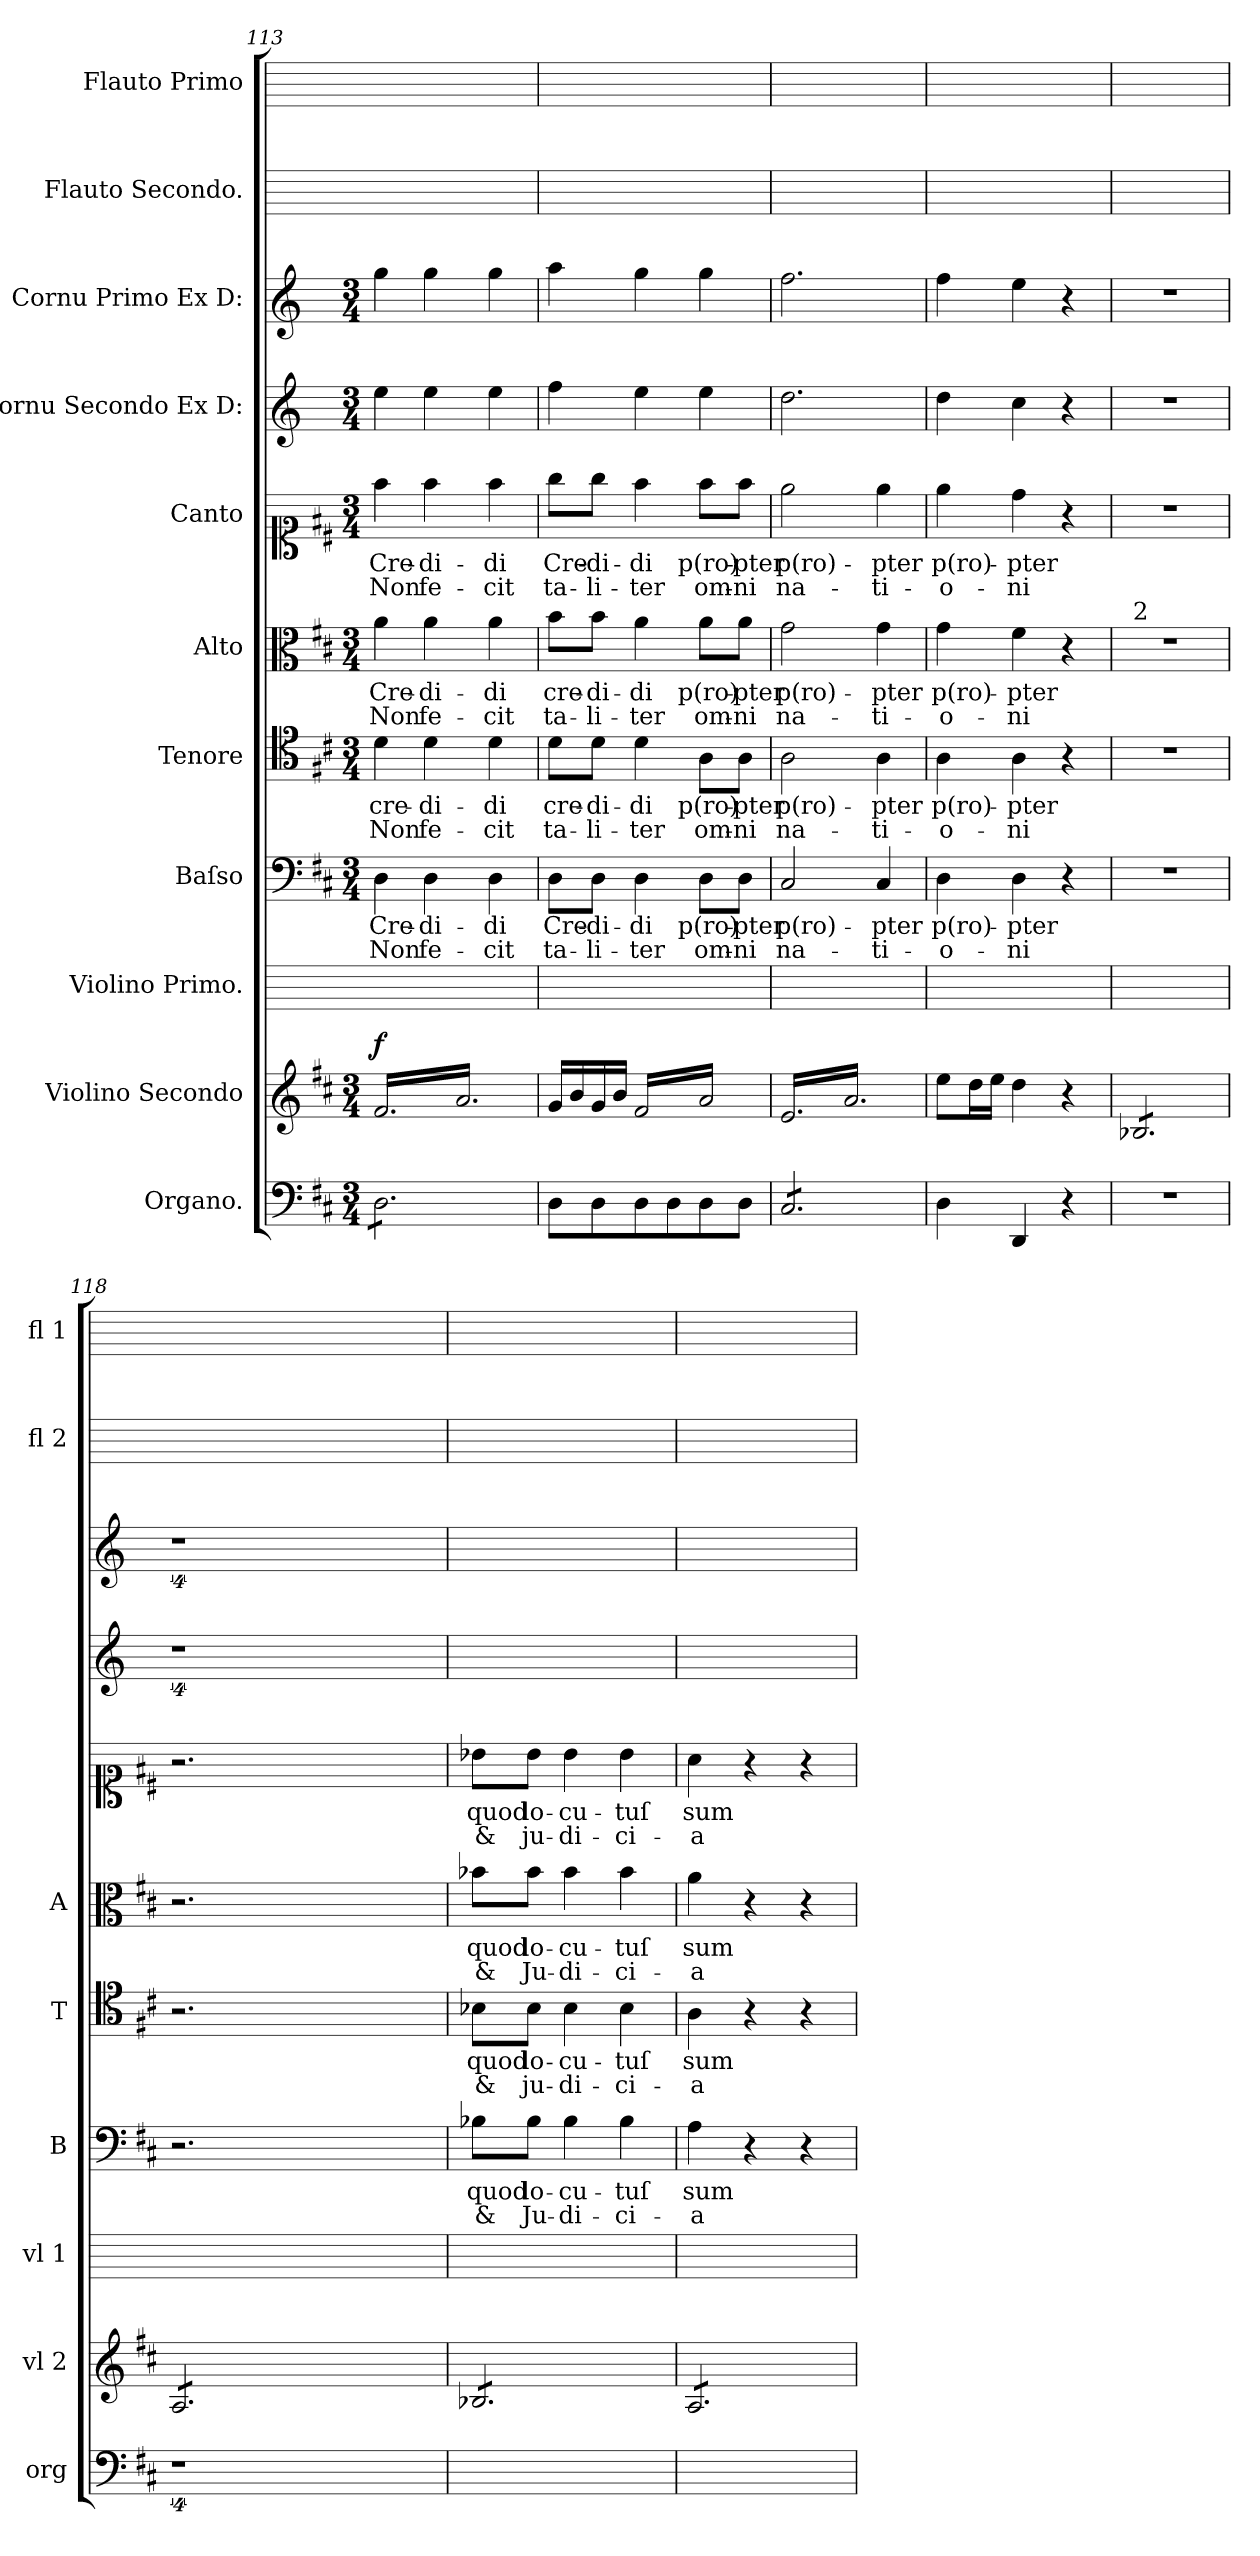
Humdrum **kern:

**kern	**kern	**dynam	**kern	**kern	**text	**text	**kern	**text	**text	**kern	**text	**text	**kern	**text	**text	**kern	**kern	**kern	**kern
*part11	*part10	*part10	*part9	*part8	*part8	*part8	*part7	*part7	*part7	*part6	*part6	*part6	*part5	*part5	*part5	*part4	*part3	*part2	*part1
*staff11	*staff10	*staff10	*staff9	*staff8	*staff8	*staff8	*staff7	*staff7	*staff7	*staff6	*staff6	*staff6	*staff5	*staff5	*staff5	*staff4	*staff3	*staff2	*staff1
*I"Organo.	*I"Violino Secondo	*	*I"Violino Primo.	*I"Baſso	*	*	*I"Tenore	*	*	*I"Alto	*	*	*I"Canto	*	*	*I"Cornu Secondo Ex D:	*I"Cornu Primo Ex D:	*I"Flauto Secondo.	*I"Flauto Primo
*I'org	*I'vl 2	*	*I'vl 1	*I'B	*	*	*I'T	*	*	*I'A	*	*	*	*	*	*	*	*I'fl 2	*I'fl 1
*clefF4	*clefG2	*	*	*clefF4	*	*	*clefC4	*	*	*clefC3	*	*	*clefC1	*	*	*clefG2	*clefG2	*	*
*	*	*	*	*	*	*	*	*	*	*	*	*	*	*	*	*ITrd6c10	*ITrd6c10	*	*
*k[f#c#]	*k[f#c#]	*	*	*k[f#c#]	*	*	*k[f#c#]	*	*	*k[f#c#]	*	*	*k[f#c#]	*	*	*k[f#c#]	*k[f#c#]	*	*
*M3/4	*M3/4	*	*	*M3/4	*	*	*M3/4	*	*	*M3/4	*	*	*M3/4	*	*	*M3/4	*M3/4	*	*
=113	=113	=113	=113	=113	=113	=113	=113	=113	=113	=113	=113	=113	=113	=113	=113	=113	=113	=113	=113
!	!	!LO:DY:a	!	!	!	!	!	!	!	!	!	!	!	!	!	!	!	!	!
*tremolo	*	*	*	*	*	*	*	*	*	*	*	*	*	*	*	*	*	*	*
*	*tremolo	*	*	*	*	*	*	*	*	*	*	*	*	*	*	*	*	*	*
8D\L	16f#/LL	f	2.ryy	4D\	Cre-	Non	4d\	cre-	Non	4a\	Cre-	Non	4ff#\	Cre-	Non	4f#\	4a\	2.ryy	2.ryy
.	16a/	.	.	.	.	.	.	.	.	.	.	.	.	.	.	.	.	.	.
8D\	16f#/	.	.	.	.	.	.	.	.	.	.	.	.	.	.	.	.	.	.
.	16a/	.	.	.	.	.	.	.	.	.	.	.	.	.	.	.	.	.	.
8D\	16f#/	.	.	4D\	-di-	fe-	4d\	-di-	fe-	4a\	-di-	fe-	4ff#\	-di-	fe-	4f#\	4a\	.	.
.	16a/	.	.	.	.	.	.	.	.	.	.	.	.	.	.	.	.	.	.
8D\	16f#/	.	.	.	.	.	.	.	.	.	.	.	.	.	.	.	.	.	.
.	16a/	.	.	.	.	.	.	.	.	.	.	.	.	.	.	.	.	.	.
8D\	16f#/	.	.	4D\	-di	-cit	4d\	-di	-cit	4a\	-di	-cit	4ff#\	-di	-cit	4f#\	4a\	.	.
.	16a/	.	.	.	.	.	.	.	.	.	.	.	.	.	.	.	.	.	.
8D\J	16f#/	.	.	.	.	.	.	.	.	.	.	.	.	.	.	.	.	.	.
*Xtremolo	*	*	*	*	*	*	*	*	*	*	*	*	*	*	*	*	*	*	*
.	16a/JJ	.	.	.	.	.	.	.	.	.	.	.	.	.	.	.	.	.	.
*	*Xtremolo	*	*	*	*	*	*	*	*	*	*	*	*	*	*	*	*	*	*
=114	=114	=114	=114	=114	=114	=114	=114	=114	=114	=114	=114	=114	=114	=114	=114	=114	=114	=114	=114
!	!	!	!	!	!LO:LY:i	!	!	!LO:LY:i	!	!	!	!	!	!LO:LY:i	!	!	!	!	!
8D\L	16g/LL	.	2.ryy	8D\L	Cre-	ta-	8d\L	cre-	ta-	8b\L	cre-	ta-	8gg\L	Cre-	ta-	4g\	4b\	2.ryy	2.ryy
.	16b/	.	.	.	.	.	.	.	.	.	.	.	.	.	.	.	.	.	.
!	!	!	!	!	!LO:LY:i	!	!	!LO:LY:i	!	!	!	!	!	!LO:LY:i	!	!	!	!	!
8D\	16g/	.	.	8D\J	-di-	-li-	8d\J	-di-	-li-	8b\J	-di-	-li-	8gg\J	-di-	-li-	.	.	.	.
.	16b/JJ	.	.	.	.	.	.	.	.	.	.	.	.	.	.	.	.	.	.
!	!	!	!	!	!LO:LY:i	!	!	!LO:LY:i	!	!	!	!	!	!LO:LY:i	!	!	!	!	!
*	*tremolo	*	*	*	*	*	*	*	*	*	*	*	*	*	*	*	*	*	*
8D\	16f#/LL	.	.	4D\	-di	-ter	4d\	-di	-ter	4a\	-di	-ter	4ff#\	-di	-ter	4f#\	4a\	.	.
.	16a/	.	.	.	.	.	.	.	.	.	.	.	.	.	.	.	.	.	.
8D\	16f#/	.	.	.	.	.	.	.	.	.	.	.	.	.	.	.	.	.	.
.	16a/	.	.	.	.	.	.	.	.	.	.	.	.	.	.	.	.	.	.
8D\	16f#/	.	.	8D\L	p(ro)-	om-	8A\L	p(ro)-	om-	8a\L	p(ro)-	om-	8ff#\L	p(ro)-	om-	4f#\	4a\	.	.
.	16a/	.	.	.	.	.	.	.	.	.	.	.	.	.	.	.	.	.	.
8D\J	16f#/	.	.	8D\J	-pter	-ni	8A\J	-pter	-ni	8a\J	-pter	-ni	8ff#\J	-pter	-ni	.	.	.	.
.	16a/JJ	.	.	.	.	.	.	.	.	.	.	.	.	.	.	.	.	.	.
=115	=115	=115	=115	=115	=115	=115	=115	=115	=115	=115	=115	=115	=115	=115	=115	=115	=115	=115	=115
!	!	!	!	!	!LO:LY:i	!	!	!LO:LY:i	!	!	!LO:LY:i	!	!	!LO:LY:i	!	!	!	!	!
*tremolo	*	*	*	*	*	*	*	*	*	*	*	*	*	*	*	*	*	*	*
8C#/L	16e/LL	.	2.ryy	2C#/	p(ro)-	na-	2A\	p(ro)-	na-	2g\	p(ro)-	na-	2ee\	p(ro)-	na-	2.e\	2.g\	2.ryy	2.ryy
.	16a/	.	.	.	.	.	.	.	.	.	.	.	.	.	.	.	.	.	.
8C#/	16e/	.	.	.	.	.	.	.	.	.	.	.	.	.	.	.	.	.	.
.	16a/	.	.	.	.	.	.	.	.	.	.	.	.	.	.	.	.	.	.
8C#/	16e/	.	.	.	.	.	.	.	.	.	.	.	.	.	.	.	.	.	.
.	16a/	.	.	.	.	.	.	.	.	.	.	.	.	.	.	.	.	.	.
8C#/	16e/	.	.	.	.	.	.	.	.	.	.	.	.	.	.	.	.	.	.
.	16a/	.	.	.	.	.	.	.	.	.	.	.	.	.	.	.	.	.	.
!	!	!	!	!	!LO:LY:i	!	!	!LO:LY:i	!	!	!LO:LY:i	!	!	!LO:LY:i	!	!	!	!	!
8C#/	16e/	.	.	4C#/	-pter	-ti-	4A\	-pter	-ti-	4g\	-pter	-ti-	4ee\	-pter	-ti-	.	.	.	.
.	16a/	.	.	.	.	.	.	.	.	.	.	.	.	.	.	.	.	.	.
8C#/J	16e/	.	.	.	.	.	.	.	.	.	.	.	.	.	.	.	.	.	.
*Xtremolo	*	*	*	*	*	*	*	*	*	*	*	*	*	*	*	*	*	*	*
.	16a/JJ	.	.	.	.	.	.	.	.	.	.	.	.	.	.	.	.	.	.
*	*Xtremolo	*	*	*	*	*	*	*	*	*	*	*	*	*	*	*	*	*	*
=116	=116	=116	=116	=116	=116	=116	=116	=116	=116	=116	=116	=116	=116	=116	=116	=116	=116	=116	=116
!	!	!	!	!	!LO:LY:i	!	!	!LO:LY:i	!	!	!LO:LY:i	!	!	!LO:LY:i	!	!	!	!	!
4D\	8ee\L	.	2.ryy	4D\	p(ro)-	-o-	4A\	p(ro)-	-o-	4g\	p(ro)-	-o-	4ee\	p(ro)-	-o-	4e\	4g\	2.ryy	2.ryy
.	.	.	.	.	.	.	.	.	.	.	.	.	.	.	.	.	.	.	.
.	16dd\L	.	.	.	.	.	.	.	.	.	.	.	.	.	.	.	.	.	.
.	16ee\JJ	.	.	.	.	.	.	.	.	.	.	.	.	.	.	.	.	.	.
!	!	!	!	!	!LO:LY:i	!	!	!LO:LY:i	!	!	!LO:LY:i	!	!	!LO:LY:i	!	!	!	!	!
4DD/	4dd\	.	.	4D\	-pter	-ni	4A\	-pter	-ni	4f#\	-pter	-ni	4dd\	-pter	-ni	4d\	4f#\	.	.
.	.	.	.	.	.	.	.	.	.	.	.	.	.	.	.	.	.	.	.
4r	4r	.	.	4r	.	.	4r	.	.	4r	.	.	4r	.	.	4r	4r	.	.
=117	=117	=117	=117	=117	=117	=117	=117	=117	=117	=117	=117	=117	=117	=117	=117	=117	=117	=117	=117
!	!	!	!	!	!	!	!	!	!	!LO:TX:a:t=2	!	!	!	!	!	!	!	!	!
!	!LO:TX:a:i:t=Solo&colon;	!	!	!	!	!	!	!	!	!	!	!	!	!	!	!	!	!	!
*	*tremolo	*	*	*	*	*	*	*	*	*	*	*	*	*	*	*	*	*	*
2.r	8B-X/L	.	2.ryy	2.r	.	.	2.r	.	.	2.r	.	.	2.r	.	.	2.r	2.r	2.ryy	2.ryy
.	8B-X/	.	.	.	.	.	.	.	.	.	.	.	.	.	.	.	.	.	.
.	8B-X/	.	.	.	.	.	.	.	.	.	.	.	.	.	.	.	.	.	.
.	8B-X/	.	.	.	.	.	.	.	.	.	.	.	.	.	.	.	.	.	.
.	8B-X/	.	.	.	.	.	.	.	.	.	.	.	.	.	.	.	.	.	.
.	8B-X/J	.	.	.	.	.	.	.	.	.	.	.	.	.	.	.	.	.	.
=118	=118	=118	=118	=118	=118	=118	=118	=118	=118	=118	=118	=118	=118	=118	=118	=118	=118	=118	=118
4%9r	8A/L	.	2.ryy	2.r	.	.	2.r	.	.	2.r	.	.	2.r	.	.	4%9r	4%9r	2.ryy	2.ryy
.	8A/	.	.	.	.	.	.	.	.	.	.	.	.	.	.	.	.	.	.
.	8A/	.	.	.	.	.	.	.	.	.	.	.	.	.	.	.	.	.	.
.	8A/	.	.	.	.	.	.	.	.	.	.	.	.	.	.	.	.	.	.
.	8A/	.	.	.	.	.	.	.	.	.	.	.	.	.	.	.	.	.	.
.	8A/J	.	.	.	.	.	.	.	.	.	.	.	.	.	.	.	.	.	.
.	1.ryy	.	1.ryy	1.ryy	.	.	1.ryy	.	.	1.ryy	.	.	1.ryy	.	.	.	.	1.ryy	1.ryy
=119	=119	=119	=119	=119	=119	=119	=119	=119	=119	=119	=119	=119	=119	=119	=119	=119	=119	=119	=119
2.ryy	8B-X/L	.	2.ryy	8B-X\L	quod	&	8B-X\L	quod	&	8b-X\L	quod	&	8b-X\L	quod	&	2.ryy	2.ryy	2.ryy	2.ryy
.	8B-X/	.	.	8B-\J	lo-	Ju-	8B-\J	lo-	ju-	8b-\J	lo-	Ju-	8b-\J	lo-	ju-	.	.	.	.
.	8B-X/	.	.	4B-\	-cu-	-di-	4B-\	-cu-	-di-	4b-\	-cu-	-di-	4b-\	-cu-	-di-	.	.	.	.
.	8B-X/	.	.	.	.	.	.	.	.	.	.	.	.	.	.	.	.	.	.
.	8B-X/	.	.	4B-\	-tuſ	-ci-	4B-\	-tuſ	-ci-	4b-\	-tuſ	-ci-	4b-\	-tuſ	-ci-	.	.	.	.
.	8B-X/J	.	.	.	.	.	.	.	.	.	.	.	.	.	.	.	.	.	.
=120	=120	=120	=120	=120	=120	=120	=120	=120	=120	=120	=120	=120	=120	=120	=120	=120	=120	=120	=120
2.ryy	8A/L	.	2.ryy	4A\	sum	-a	4A\	sum	-a	4a\	sum	-a	4a\	sum	-a	2.ryy	2.ryy	2.ryy	2.ryy
.	8A/	.	.	.	.	.	.	.	.	.	.	.	.	.	.	.	.	.	.
.	8A/	.	.	4r	.	.	4r	.	.	4r	.	.	4r	.	.	.	.	.	.
.	8A/	.	.	.	.	.	.	.	.	.	.	.	.	.	.	.	.	.	.
.	8A/	.	.	4r	.	.	4r	.	.	4r	.	.	4r	.	.	.	.	.	.
.	8A/J	.	.	.	.	.	.	.	.	.	.	.	.	.	.	.	.	.	.
*	*Xtremolo	*	*	*	*	*	*	*	*	*	*	*	*	*	*	*	*	*	*
=	=	=	=	=	=	=	=	=	=	=	=	=	=	=	=	=	=	=	=
*-	*-	*-	*-	*-	*-	*-	*-	*-	*-	*-	*-	*-	*-	*-	*-	*-	*-	*-	*-
